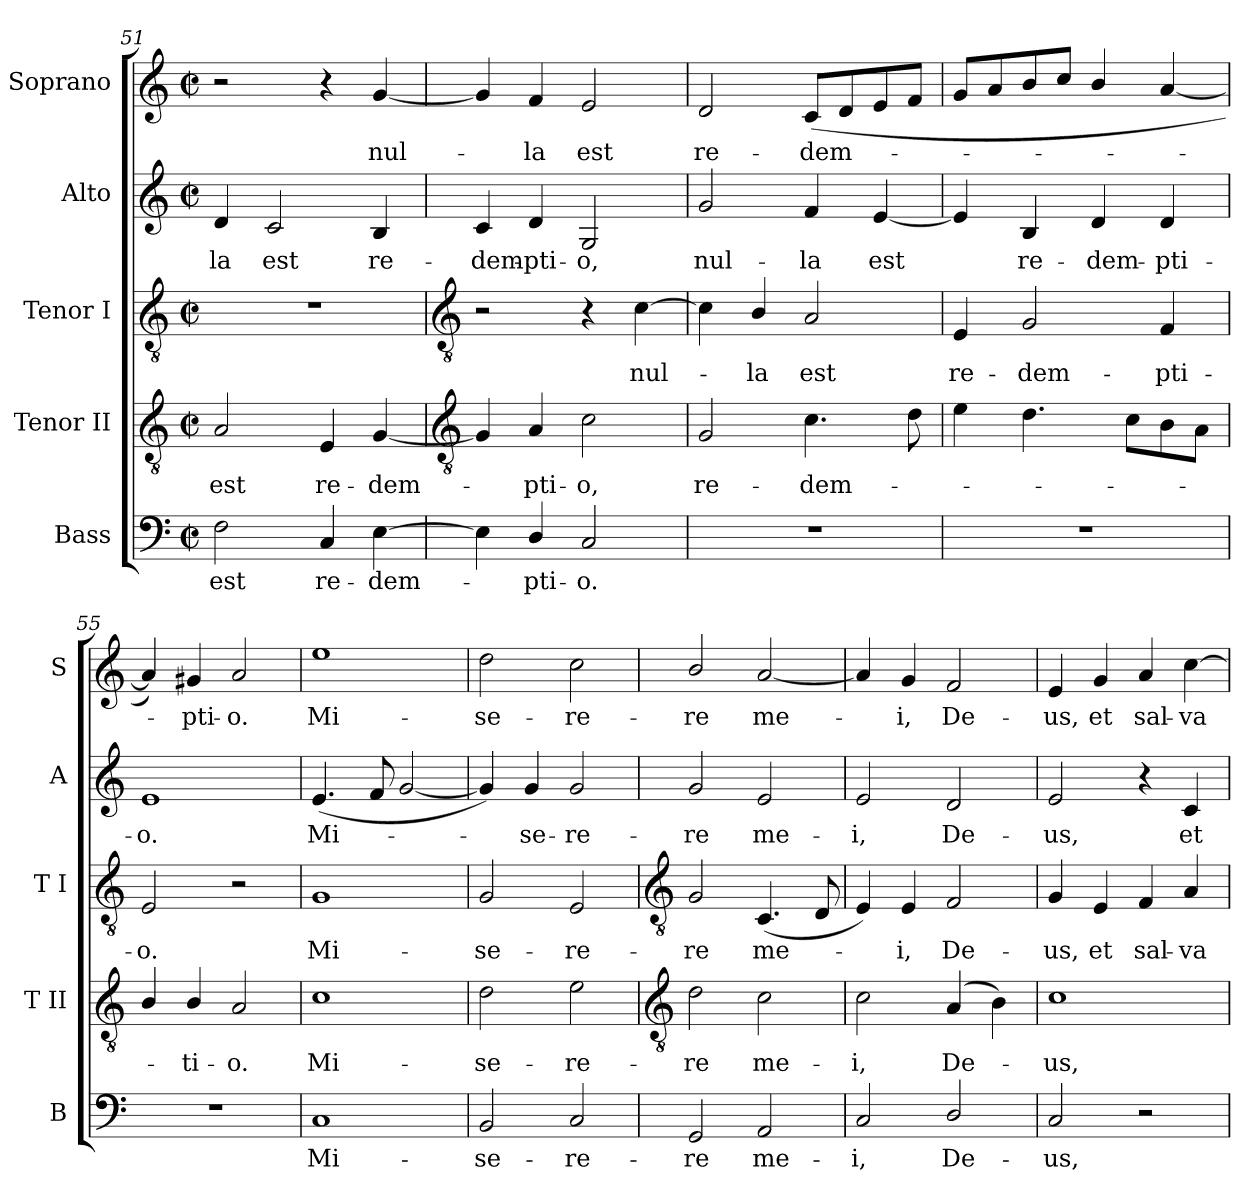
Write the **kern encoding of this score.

**kern	**text	**kern	**text	**kern	**text	**kern	**text	**kern	**text
*part5	*part5	*part4	*part4	*part3	*part3	*part2	*part2	*part1	*part1
*staff5	*staff5	*staff4	*staff4	*staff3	*staff3	*staff2	*staff2	*staff1	*staff1
*I"Bass	*	*I"Tenor II	*	*I"Tenor I	*	*I"Alto	*	*I"Soprano	*
*I'B	*	*I'T II	*	*I'T I	*	*I'A	*	*I'S	*
*clefF4	*	*clefGv2	*	*clefGv2	*	*clefG2	*	*clefG2	*
*k[]	*	*k[]	*	*k[]	*	*k[]	*	*k[]	*
*C:	*	*C:	*	*C:	*	*C:	*	*C:	*
*M2/2	*	*M2/2	*	*M2/2	*	*M2/2	*	*M2/2	*
*met(c|)	*	*met(c|)	*	*met(c|)	*	*met(c|)	*	*met(c|)	*
=51	=51	=51	=51	=51	=51	=51	=51	=51	=51
!	!LO:LY:b	!	!LO:LY:b	!	!	!	!LO:LY:b	!	!
2F	est	2A	est	1r	.	4d	-la	2r	.
!	!	!	!	!	!	!	!LO:LY:b	!	!
.	.	.	.	.	.	2c	est	.	.
!	!LO:LY:b	!	!LO:LY:b	!	!	!	!	!	!
4C	re-	4E	re-	.	.	.	.	4r	.
!	!LO:LY:b	!	!LO:LY:b	!	!	!	!LO:LY:b	!	!LO:LY:b
[4E	-dem-	[4G	-dem-	.	.	4B	re-	[4g	nul-
!!LO:LB:g=z
=52	=52	=52	=52	=52	=52	=52	=52	=52	=52
*	*	*clefGv2	*	*clefGv2	*	*	*	*	*
!	!	!	!	!	!	!	!LO:LY:b	!	!
4E]	.	4G]	.	2r	.	4c	-dem-	4g]	.
!	!LO:LY:b	!	!LO:LY:b	!	!	!	!LO:LY:b	!	!LO:LY:b
4D/	pti-	4A	pti-	.	.	4d	-pti-	4f	la
!	!LO:LY:b	!	!LO:LY:b	!	!	!	!LO:LY:b	!	!LO:LY:b
2C	-o.	2c	-o,	4r	.	2G	-o,	2e	est
!	!	!	!	!	!LO:LY:b	!	!	!	!
.	.	.	.	[4c	nul-	.	.	.	.
=53	=53	=53	=53	=53	=53	=53	=53	=53	=53
!	!	!	!LO:LY:b	!	!	!	!LO:LY:b	!	!LO:LY:b
1r	.	2G	re-	4c]	.	2g	nul-	2d	re-
!	!	!	!	!	!LO:LY:b	!	!	!	!
.	.	.	.	4B/	la	.	.	.	.
!	!	!	!LO:LY:b	!	!LO:LY:b	!	!LO:LY:b	!	!LO:LY:b
.	.	4.c	-dem-	2A	est	4f	-la	(<8cL	-dem-
.	.	.	.	.	.	.	.	8d	.
!	!	!	!	!	!	!	!LO:LY:b	!	!
.	.	.	.	.	.	[4e	est	8e	.
.	.	8d	.	.	.	.	.	8fJ	.
=54	=54	=54	=54	=54	=54	=54	=54	=54	=54
!	!	!	!	!	!LO:LY:b	!	!	!	!
1r	.	4e	.	4E	re-	4e]	.	8gL	.
.	.	.	.	.	.	.	.	8a	.
!	!	!	!	!	!LO:LY:b	!	!LO:LY:b	!	!
.	.	4.d	.	2G	-dem-	4B	re-	8b	.
.	.	.	.	.	.	.	.	8ccJ	.
!	!	!	!	!	!	!	!LO:LY:b	!	!
.	.	.	.	.	.	4d	-dem-	4b/	.
.	.	8cL	.	.	.	.	.	.	.
!	!	!	!	!	!LO:LY:b	!	!LO:LY:b	!	!
.	.	8B	.	4F	-pti-	4d	-pti-	[4a	.
.	.	8AJ	.	.	.	.	.	.	.
=55	=55	=55	=55	=55	=55	=55	=55	=55	=55
!	!	!	!	!	!LO:LY:b	!	!LO:LY:b	!	!
1r	.	4B/	.	2E	-o.	1e	-o.	4a])	.
!	!	!	!LO:LY:b	!	!	!	!	!	!LO:LY:b
.	.	4B/	ti-	.	.	.	.	4g#X	pti-
!	!	!	!LO:LY:b	!	!	!	!	!	!LO:LY:b
.	.	2A	-o.	2r	.	.	.	2a	-o.
=56	=56	=56	=56	=56	=56	=56	=56	=56	=56
!	!LO:LY:b	!	!LO:LY:b	!	!LO:LY:b	!	!LO:LY:b	!	!LO:LY:b
1C	Mi-	1c	Mi-	1G	Mi-	(<4.e	Mi-	1ee	Mi-
.	.	.	.	.	.	8f	.	.	.
.	.	.	.	.	.	[2g	.	.	.
=57	=57	=57	=57	=57	=57	=57	=57	=57	=57
!	!LO:LY:b	!	!LO:LY:b	!	!LO:LY:b	!	!	!	!LO:LY:b
2BB	-se-	2d	-se-	2G	-se-	4g])	.	2dd	-se-
!	!	!	!	!	!	!	!LO:LY:b	!	!
.	.	.	.	.	.	4g	se-	.	.
!	!LO:LY:b	!	!LO:LY:b	!	!LO:LY:b	!	!LO:LY:b	!	!LO:LY:b
2C	-re-	2e	-re-	2E	-re-	2g	-re-	2cc	-re-
!!LO:LB:g=z
=58	=58	=58	=58	=58	=58	=58	=58	=58	=58
*	*	*clefGv2	*	*clefGv2	*	*	*	*	*
!	!LO:LY:b	!	!LO:LY:b	!	!LO:LY:b	!	!LO:LY:b	!	!LO:LY:b
2GG	-re	2d	-re	2G	-re	2g	-re	2b/	-re
!	!LO:LY:b	!	!LO:LY:b	!	!LO:LY:b	!	!LO:LY:b	!	!LO:LY:b
2AA	me-	2c	me-	(<4.C	me-	2e	me-	[2a	me-
.	.	.	.	8D	.	.	.	.	.
=59	=59	=59	=59	=59	=59	=59	=59	=59	=59
!	!LO:LY:b	!	!LO:LY:b	!	!	!	!LO:LY:b	!	!
2C	-i,	2c	-i,	4E)	.	2e	-i,	4a]	.
!	!	!	!	!	!LO:LY:b	!	!	!	!LO:LY:b
.	.	.	.	4E	i,	.	.	4g	i,
!	!LO:LY:b	!	!LO:LY:b	!	!LO:LY:b	!	!LO:LY:b	!	!LO:LY:b
2D/	De-	(<4A	De-	2F	De-	2d	De-	2f	De-
.	.	4B)	.	.	.	.	.	.	.
=60	=60	=60	=60	=60	=60	=60	=60	=60	=60
!	!LO:LY:b	!	!LO:LY:b	!	!LO:LY:b	!	!LO:LY:b	!	!LO:LY:b
2C	-us,	1c	us,	4G	-us,	2e	-us,	4e	-us,
!	!	!	!	!	!LO:LY:b	!	!	!	!LO:LY:b
.	.	.	.	4E	et	.	.	4g	et
!	!	!	!	!	!LO:LY:b	!	!	!	!LO:LY:b
2r	.	.	.	4F	sal-	4r	.	4a	sal-
!	!	!	!	!	!LO:LY:b	!	!LO:LY:b	!	!LO:LY:b
.	.	.	.	4A	-va	4c	et	[4cc	-va
=	=	=	=	=	=	=	=	=	=
*-	*-	*-	*-	*-	*-	*-	*-	*-	*-
